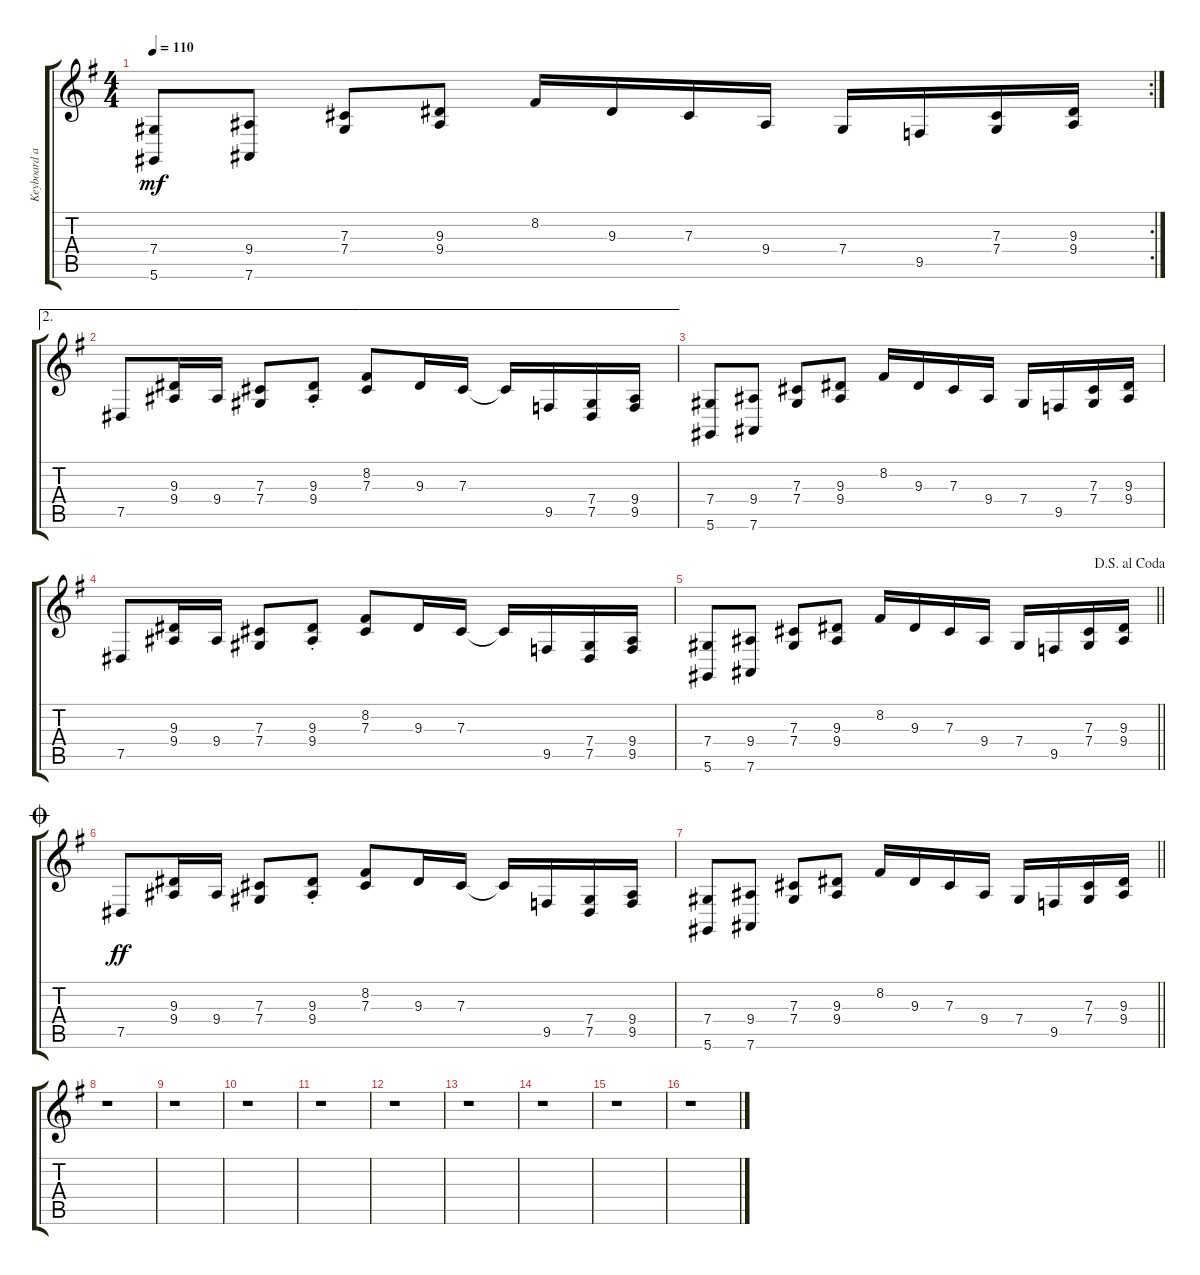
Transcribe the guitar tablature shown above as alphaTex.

\track ("Keyboard arranged for guitar" "Keyboard a") {instrument rockorgan}
\staff {score tabs}
\tuning (Eb4 Bb3 Gb3 Db3 Ab2 Eb2) {hide}
\rc 2
\ts (4 4)
\tempo 110
\clef g2
\ks g
(7.4 5.6).8{dy mf} (9.4 7.6).8 (7.3 7.4).8 (9.3 9.4).8 8.2.16 9.3.16 7.3.16 9.4.16 7.4.16 9.5.16 (7.3 7.4).16 (9.3 9.4).16 |
\ae 2
7.5.8 (9.3 9.4).16 9.4.16 (7.3 7.4).8 (9.3{st} 9.4{st}).8 (8.2 7.3).8 9.3.16 7.3.16 7.3{t}.16 9.5.16 (7.4 7.5).16 (9.4 9.5).16 |
(7.4 5.6).8 (9.4 7.6).8 (7.3 7.4).8 (9.3 9.4).8 8.2.16 9.3.16 7.3.16 9.4.16 7.4.16 9.5.16 (7.3 7.4).16 (9.3 9.4).16 |
7.5.8 (9.3 9.4).16 9.4.16 (7.3 7.4).8 (9.3{st} 9.4{st}).8 (8.2 7.3).8 9.3.16 7.3.16 7.3{t}.16 9.5.16 (7.4 7.5).16 (9.4 9.5).16 |
\jump dalsegnoalcoda
\barLineRight lightlight
(7.4 5.6).8 (9.4 7.6).8 (7.3 7.4).8 (9.3 9.4).8 8.2.16 9.3.16 7.3.16 9.4.16 7.4.16 9.5.16 (7.3 7.4).16 (9.3 9.4).16 |
\jump coda
7.5.8{dy ff} (9.3 9.4).16 9.4.16 (7.3 7.4).8 (9.3{st} 9.4{st}).8 (8.2 7.3).8 9.3.16 7.3.16 7.3{t}.16 9.5.16 (7.4 7.5).16 (9.4 9.5).16 |
\barLineRight lightlight
(7.4 5.6).8 (9.4 7.6).8 (7.3 7.4).8 (9.3 9.4).8 8.2.16 9.3.16 7.3.16 9.4.16 7.4.16 9.5.16 (7.3 7.4).16 (9.3 9.4).16 |
r.1 |
r.1 |
r.1 |
r.1 |
r.1 |
r.1 |
r.1 |
r.1 |
r.1
